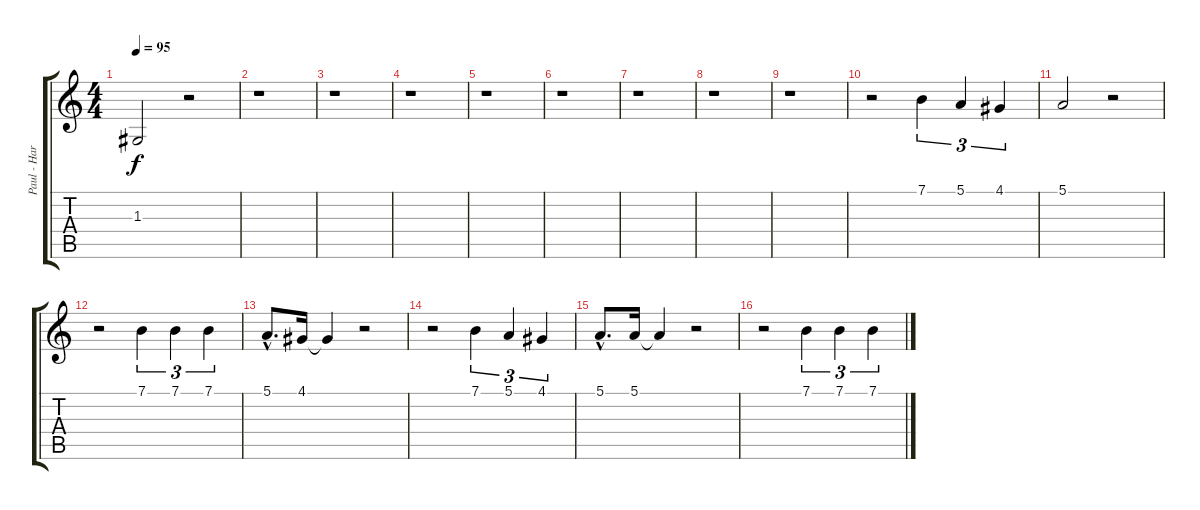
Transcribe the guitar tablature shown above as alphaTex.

\track ("Paul - Harmony" "Paul - Har") {instrument brightacousticpiano}
\staff {score tabs}
\tuning (E4 B3 G3 D3 A2 E2) {hide}
\ts (4 4)
\tempo 95
\clef g2
\ks c
1.3{t}.2{dy f} r.2 |
r.1 |
r.1 |
r.1 |
r.1 |
r.1 |
r.1 |
r.1 |
r.1 |
r.2 7.1.4{tu (3 2)} 5.1.4{tu (3 2)} 4.1.4{tu (3 2)} |
5.1.2 r.2 |
r.2 7.1.4{tu (3 2)} 7.1.4{tu (3 2)} 7.1.4{tu (3 2)} |
5.1{hac}.8{d} 4.1.16 4.1{t}.4 r.2 |
r.2 7.1.4{tu (3 2)} 5.1.4{tu (3 2)} 4.1.4{tu (3 2)} |
5.1{hac}.8{d} 5.1.16 5.1{t}.4 r.2 |
r.2 7.1.4{tu (3 2)} 7.1.4{tu (3 2)} 7.1.4{tu (3 2)}
